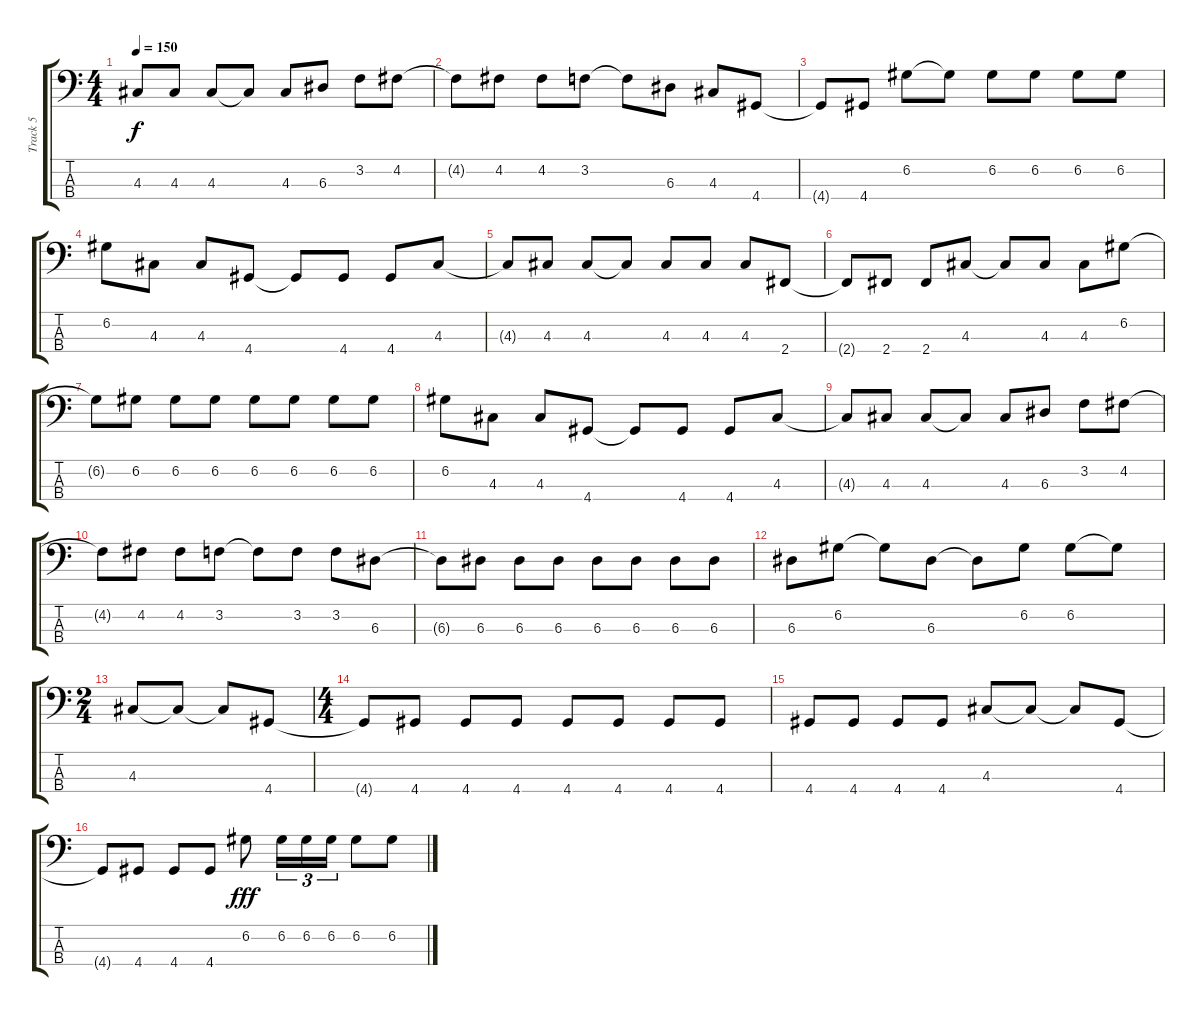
\track ("Track 5" "Track 5") {instrument electricbasspick}
\staff {score tabs}
\tuning (G2 D2 A1 E1) {hide}
\ts (4 4)
\tempo 150
\clef f4
\ks c
4.3{t}.8{dy f} 4.3.8 4.3.8 4.3{t}.8 4.3.8 6.3.8 3.2.8 4.2.8 |
4.2{t}.8 4.2.8 4.2.8 3.2.8 3.2{t}.8 6.3.8 4.3.8 4.4.8 |
4.4{t}.8 4.4.8 6.2.8 6.2{t}.8 6.2.8 6.2.8 6.2.8 6.2.8 |
6.2.8 4.3.8 4.3.8 4.4.8 4.4{t}.8 4.4.8 4.4.8 4.3.8 |
4.3{t}.8 4.3.8 4.3.8 4.3{t}.8 4.3.8 4.3.8 4.3.8 2.4.8 |
2.4{t}.8 2.4.8 2.4.8 4.3.8 4.3{t}.8 4.3.8 4.3.8 6.2.8 |
6.2{t}.8 6.2.8 6.2.8 6.2.8 6.2.8 6.2.8 6.2.8 6.2.8 |
6.2.8 4.3.8 4.3.8 4.4.8 4.4{t}.8 4.4.8 4.4.8 4.3.8 |
4.3{t}.8 4.3.8 4.3.8 4.3{t}.8 4.3.8 6.3.8 3.2.8 4.2.8 |
4.2{t}.8 4.2.8 4.2.8 3.2.8 3.2{t}.8 3.2.8 3.2.8 6.3.8 |
6.3{t}.8 6.3.8 6.3.8 6.3.8 6.3.8 6.3.8 6.3.8 6.3.8 |
6.3.8 6.2.8 6.2{t}.8 6.3.8 6.3{t}.8 6.2.8 6.2.8 6.2{t}.8 |
\ts (2 4)
4.3.8 4.3{t}.8 4.3{t}.8 4.4.8 |
\ts (4 4)
4.4{t}.8 4.4.8 4.4.8 4.4.8 4.4.8 4.4.8 4.4.8 4.4.8 |
4.4.8 4.4.8 4.4.8 4.4.8 4.3.8 4.3{t}.8 4.3{t}.8 4.4.8 |
4.4{t}.8 4.4.8 4.4.8 4.4.8 6.2.8{dy fff} 6.2.16{tu (3 2)} 6.2.16{tu (3 2)} 6.2.16{tu (3 2)} 6.2.8 6.2.8
